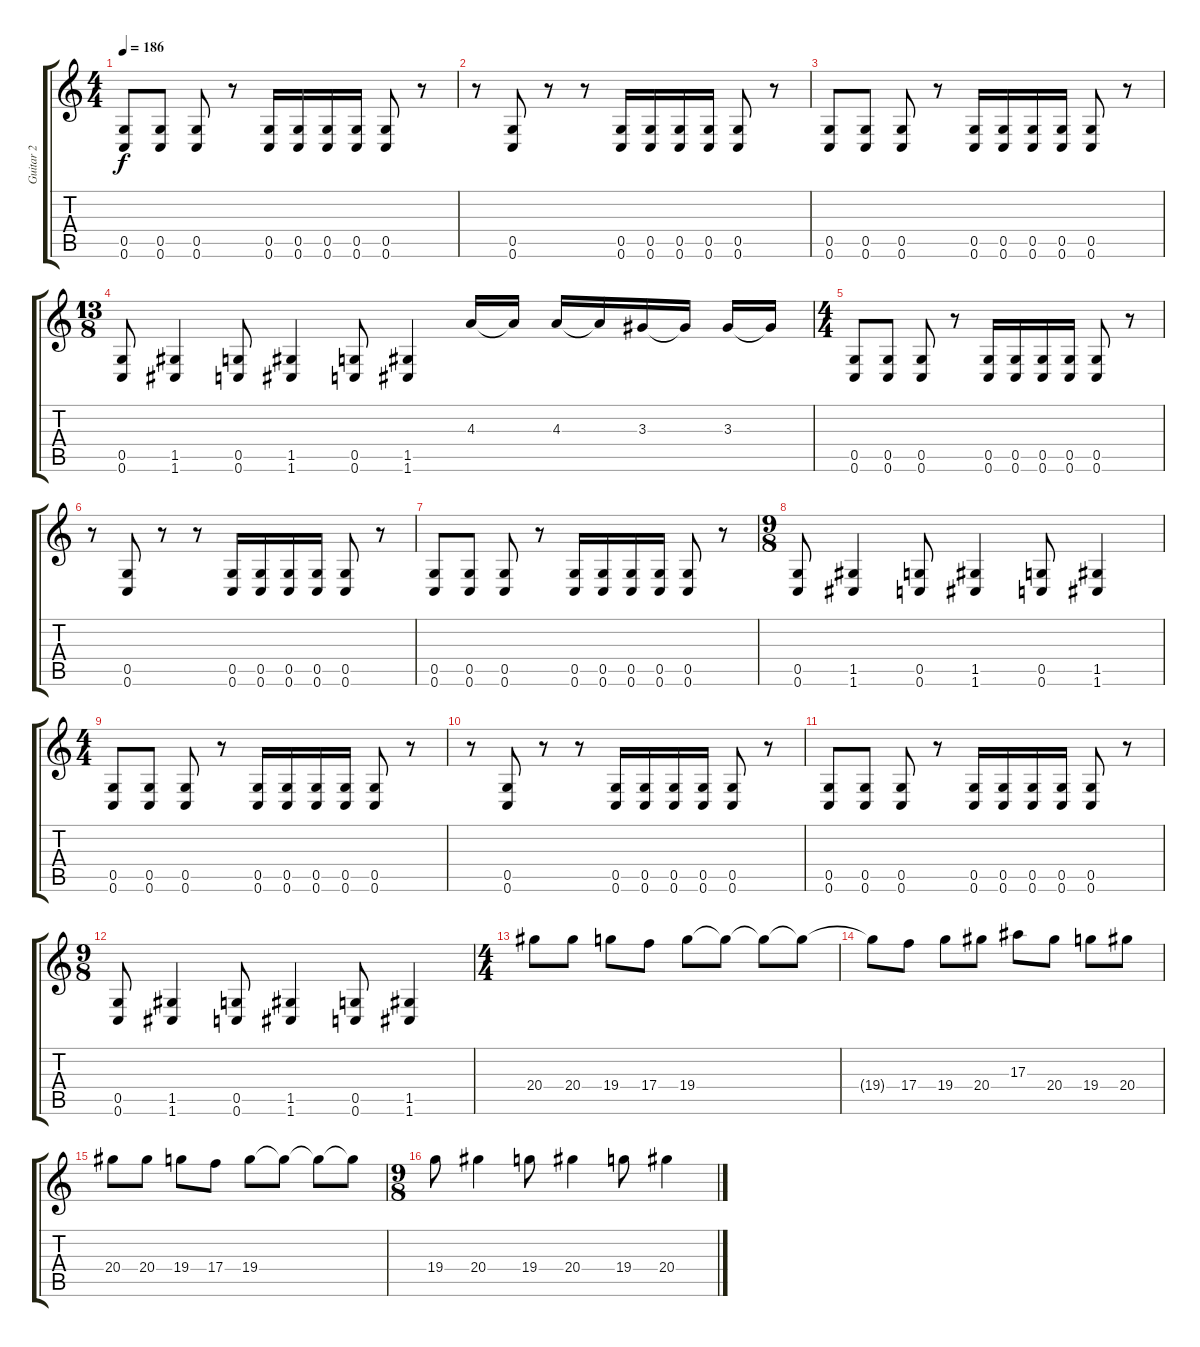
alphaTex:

\track ("Guitar 2" "Guitar 2") {instrument distortionguitar}
\staff {score tabs}
\tuning (D4 A3 F3 C3 G2 C2) {hide}
\ts (4 4)
\tempo 186
\clef g2
\ks c
(0.5 0.6).8{dy f} (0.5 0.6).8 (0.5 0.6).8 r.8 (0.5 0.6).16 (0.5 0.6).16 (0.5 0.6).16 (0.5 0.6).16 (0.5 0.6).8 r.8 |
r.8 (0.5 0.6).8 r.8 r.8 (0.5 0.6).16 (0.5 0.6).16 (0.5 0.6).16 (0.5 0.6).16 (0.5 0.6).8 r.8 |
(0.5 0.6).8 (0.5 0.6).8 (0.5 0.6).8 r.8 (0.5 0.6).16 (0.5 0.6).16 (0.5 0.6).16 (0.5 0.6).16 (0.5 0.6).8 r.8 |
\ts (13 8)
(0.5 0.6).8 (1.5 1.6).4 (0.5 0.6).8 (1.5 1.6).4 (0.5 0.6).8 (1.5 1.6).4 4.3.16 4.3{t}.16 4.3.16 4.3{t}.16 3.3.16 3.3{t}.16 3.3.16 3.3{t}.16 |
\ts (4 4)
(0.5 0.6).8 (0.5 0.6).8 (0.5 0.6).8 r.8 (0.5 0.6).16 (0.5 0.6).16 (0.5 0.6).16 (0.5 0.6).16 (0.5 0.6).8 r.8 |
r.8 (0.5 0.6).8 r.8 r.8 (0.5 0.6).16 (0.5 0.6).16 (0.5 0.6).16 (0.5 0.6).16 (0.5 0.6).8 r.8 |
(0.5 0.6).8 (0.5 0.6).8 (0.5 0.6).8 r.8 (0.5 0.6).16 (0.5 0.6).16 (0.5 0.6).16 (0.5 0.6).16 (0.5 0.6).8 r.8 |
\ts (9 8)
(0.5 0.6).8 (1.5 1.6).4 (0.5 0.6).8 (1.5 1.6).4 (0.5 0.6).8 (1.5 1.6).4 |
\ts (4 4)
(0.5 0.6).8 (0.5 0.6).8 (0.5 0.6).8 r.8 (0.5 0.6).16 (0.5 0.6).16 (0.5 0.6).16 (0.5 0.6).16 (0.5 0.6).8 r.8 |
r.8 (0.5 0.6).8 r.8 r.8 (0.5 0.6).16 (0.5 0.6).16 (0.5 0.6).16 (0.5 0.6).16 (0.5 0.6).8 r.8 |
(0.5 0.6).8 (0.5 0.6).8 (0.5 0.6).8 r.8 (0.5 0.6).16 (0.5 0.6).16 (0.5 0.6).16 (0.5 0.6).16 (0.5 0.6).8 r.8 |
\ts (9 8)
(0.5 0.6).8 (1.5 1.6).4 (0.5 0.6).8 (1.5 1.6).4 (0.5 0.6).8 (1.5 1.6).4 |
\ts (4 4)
20.4.8 20.4.8 19.4.8 17.4.8 19.4.8 19.4{t}.8 19.4{t}.8 19.4{t}.8 |
19.4{t}.8 17.4.8 19.4.8 20.4.8 17.3.8 20.4.8 19.4.8 20.4.8 |
20.4.8 20.4.8 19.4.8 17.4.8 19.4.8 19.4{t}.8 19.4{t}.8 19.4{t}.8 |
\ts (9 8)
19.4.8 20.4.4 19.4.8 20.4.4 19.4.8 20.4.4
